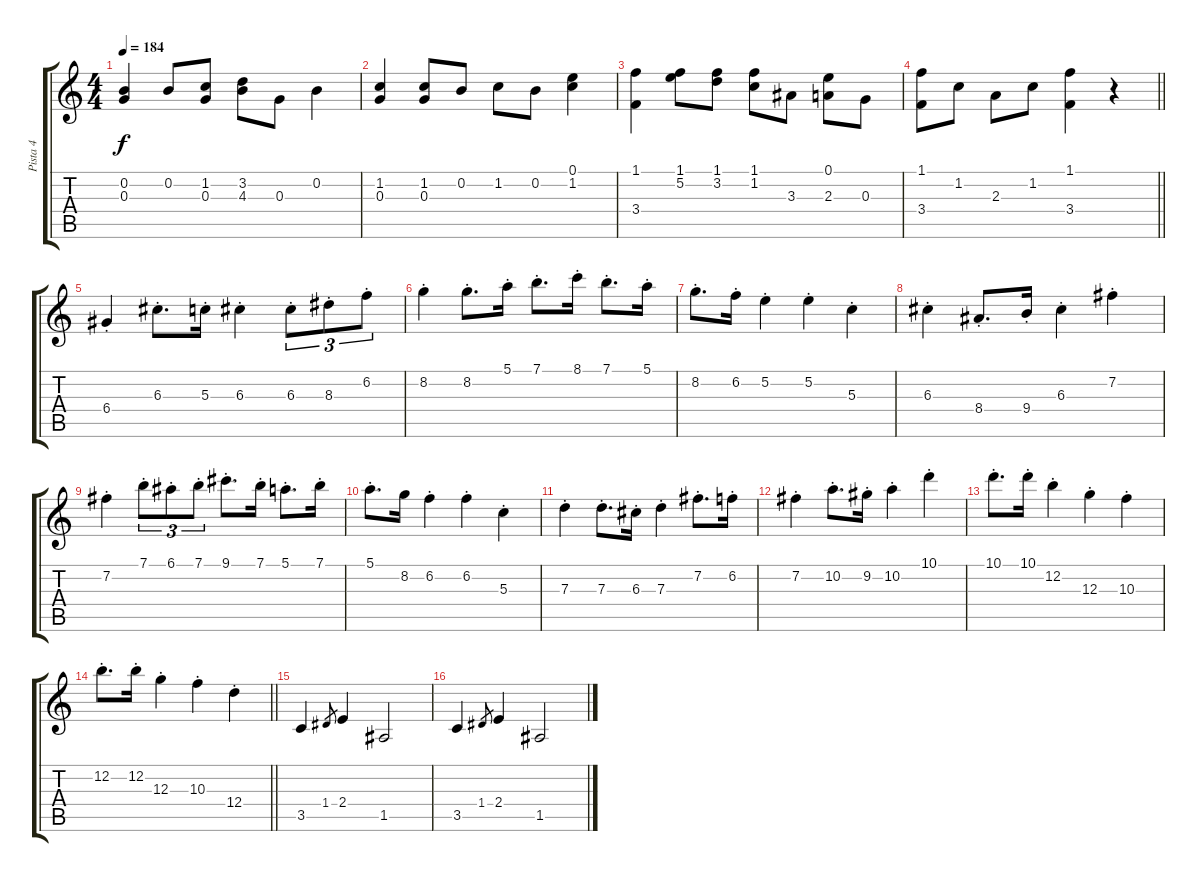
\track ("Pista 4" "Pista 4") {instrument electricguitarjazz}
\staff {score tabs}
\tuning (E4 B3 G3 D3 A2 E2) {hide}
\ts (4 4)
\tempo 184
\clef g2
\ks c
(0.2 0.3).4{dy f} 0.2.8 (1.2 0.3).8 (3.2 4.3).8 0.3.8 0.2.4 |
(1.2 0.3).4 (1.2 0.3).8 0.2.8 1.2.8 0.2.8 (0.1 1.2).4 |
(1.1 3.4).4 (1.1 5.2).8 (1.1 3.2).8 (1.1 1.2).8 3.3.8 (0.1 2.3).8 0.3.8 |
\barLineRight lightlight
(1.1 3.4).8 1.2.8 2.3.8 1.2.8 (1.1 3.4).4 r.4 |
6.4{st}.4 6.3{st}.8{d} 5.3{st}.16 6.3{st}.4 6.3{st}.8{tu (3 2)} 8.3{st}.8{tu (3 2)} 6.2{st}.8{tu (3 2)} |
8.2{st}.4 8.2{st}.8{d} 5.1{st}.16 7.1{st}.8{d} 8.1{st}.16 7.1{st}.8{d} 5.1{st}.16 |
8.2{st}.8{d} 6.2{st}.16 5.2{st}.4 5.2{st}.4 5.3{st}.4 |
6.3{st}.4 8.4{st}.8{d} 9.4{st}.16 6.3{st}.4 7.2{st}.4 |
7.2{st}.4 7.1{st}.8{tu (3 2)} 6.1{st}.8{tu (3 2)} 7.1{st}.8{tu (3 2)} 9.1{st}.8{d} 7.1{st}.16 5.1{st}.8{d} 7.1{st}.16 |
5.1{st}.8{d} 8.2.16 6.2{st}.4 6.2{st}.4 5.3{st}.4 |
7.3{st}.4 7.3{st}.8{d} 6.3{st}.16 7.3{st}.4 7.2{st}.8{d} 6.2{st}.16 |
7.2{st}.4 10.2{st}.8{d} 9.2{st}.16 10.2{st}.4 10.1{st}.4 |
10.1{st}.8{d} 10.1{st}.16 12.2{st}.4 12.3{st}.4 10.3{st}.4 |
\barLineRight lightlight
12.2{st}.8{d} 12.2{st}.16 12.3{st}.4 10.3{st}.4 12.4{st}.4 |
3.5.4 1.4.8{gr} 2.4.4 1.5.2 |
3.5.4 1.4.8{gr} 2.4.4 1.5.2
